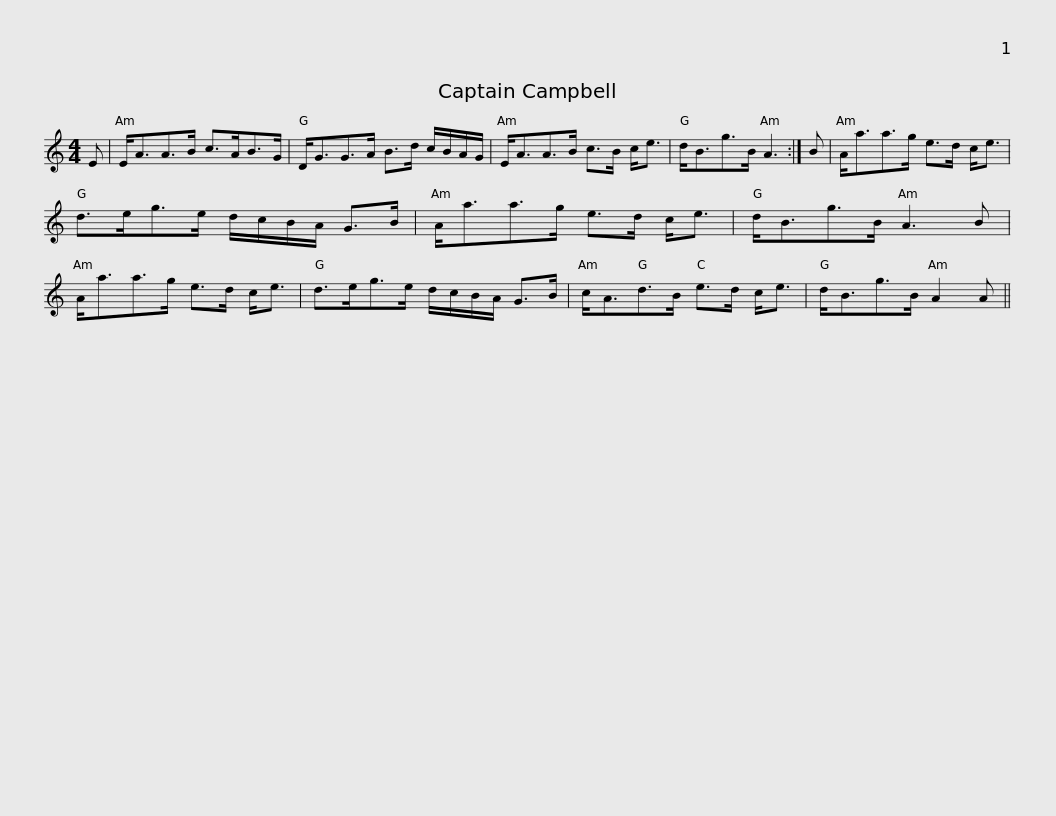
X:1
L:1/8
M:4/4
I:linebreak $
K:C
V:1 treble
V:1
 E | E<AA>B c>AB>G | D<GG>A B>d c/B/A/G/ | E<AA>B c>B c<e | d<Bg>B A3 :|$ %5
 B | A<aa>g e>d c<e | d>eg>e d/c/B/A/ G>B | A<aa>g e>d c<e | d<Bg>B A3 B |$ %10
 A<aa>g e>d c<e | d>eg>e d/c/B/A/ G>B | c<Ad>B e>d c<e | d<Bg>B A2 A || %14
